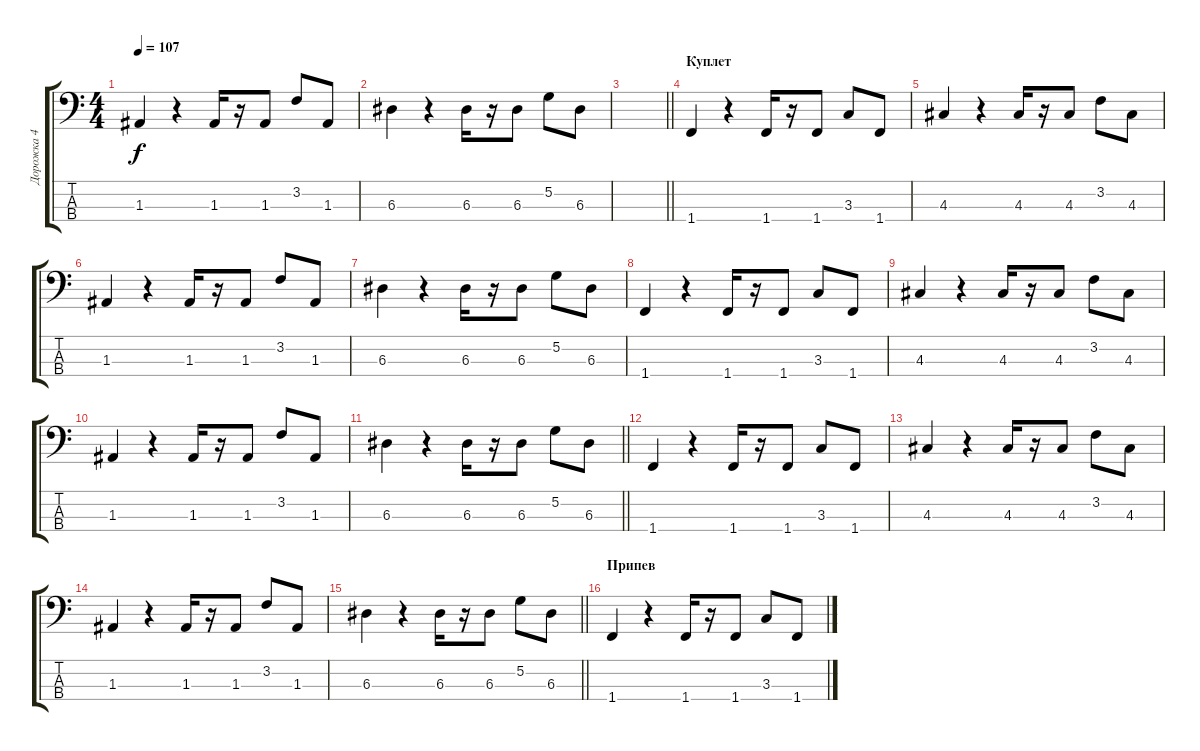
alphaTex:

\track ("Дорожка 4" "Дорожка 4") {instrument electricbassfinger}
\staff {score tabs}
\tuning (G2 D2 A1 E1) {hide}
\ts (4 4)
\tempo 107
\clef f4
\ks c
1.3.4{dy f} r.4 1.3.16 r.16 1.3.8 3.2.8 1.3.8 |
6.3.4 r.4 6.3.16 r.16 6.3.8 5.2.8 6.3.8 |
\barLineRight lightlight
|
\section ("" "Куплет")
1.4.4 r.4 1.4.16 r.16 1.4.8 3.3.8 1.4.8 |
4.3.4 r.4 4.3.16 r.16 4.3.8 3.2.8 4.3.8 |
1.3.4 r.4 1.3.16 r.16 1.3.8 3.2.8 1.3.8 |
6.3.4 r.4 6.3.16 r.16 6.3.8 5.2.8 6.3.8 |
1.4.4 r.4 1.4.16 r.16 1.4.8 3.3.8 1.4.8 |
4.3.4 r.4 4.3.16 r.16 4.3.8 3.2.8 4.3.8 |
1.3.4 r.4 1.3.16 r.16 1.3.8 3.2.8 1.3.8 |
\barLineRight lightlight
6.3.4 r.4 6.3.16 r.16 6.3.8 5.2.8 6.3.8 |
1.4.4 r.4 1.4.16 r.16 1.4.8 3.3.8 1.4.8 |
4.3.4 r.4 4.3.16 r.16 4.3.8 3.2.8 4.3.8 |
1.3.4 r.4 1.3.16 r.16 1.3.8 3.2.8 1.3.8 |
\barLineRight lightlight
6.3.4 r.4 6.3.16 r.16 6.3.8 5.2.8 6.3.8 |
\section ("" "Припев")
1.4.4 r.4 1.4.16 r.16 1.4.8 3.3.8 1.4.8
